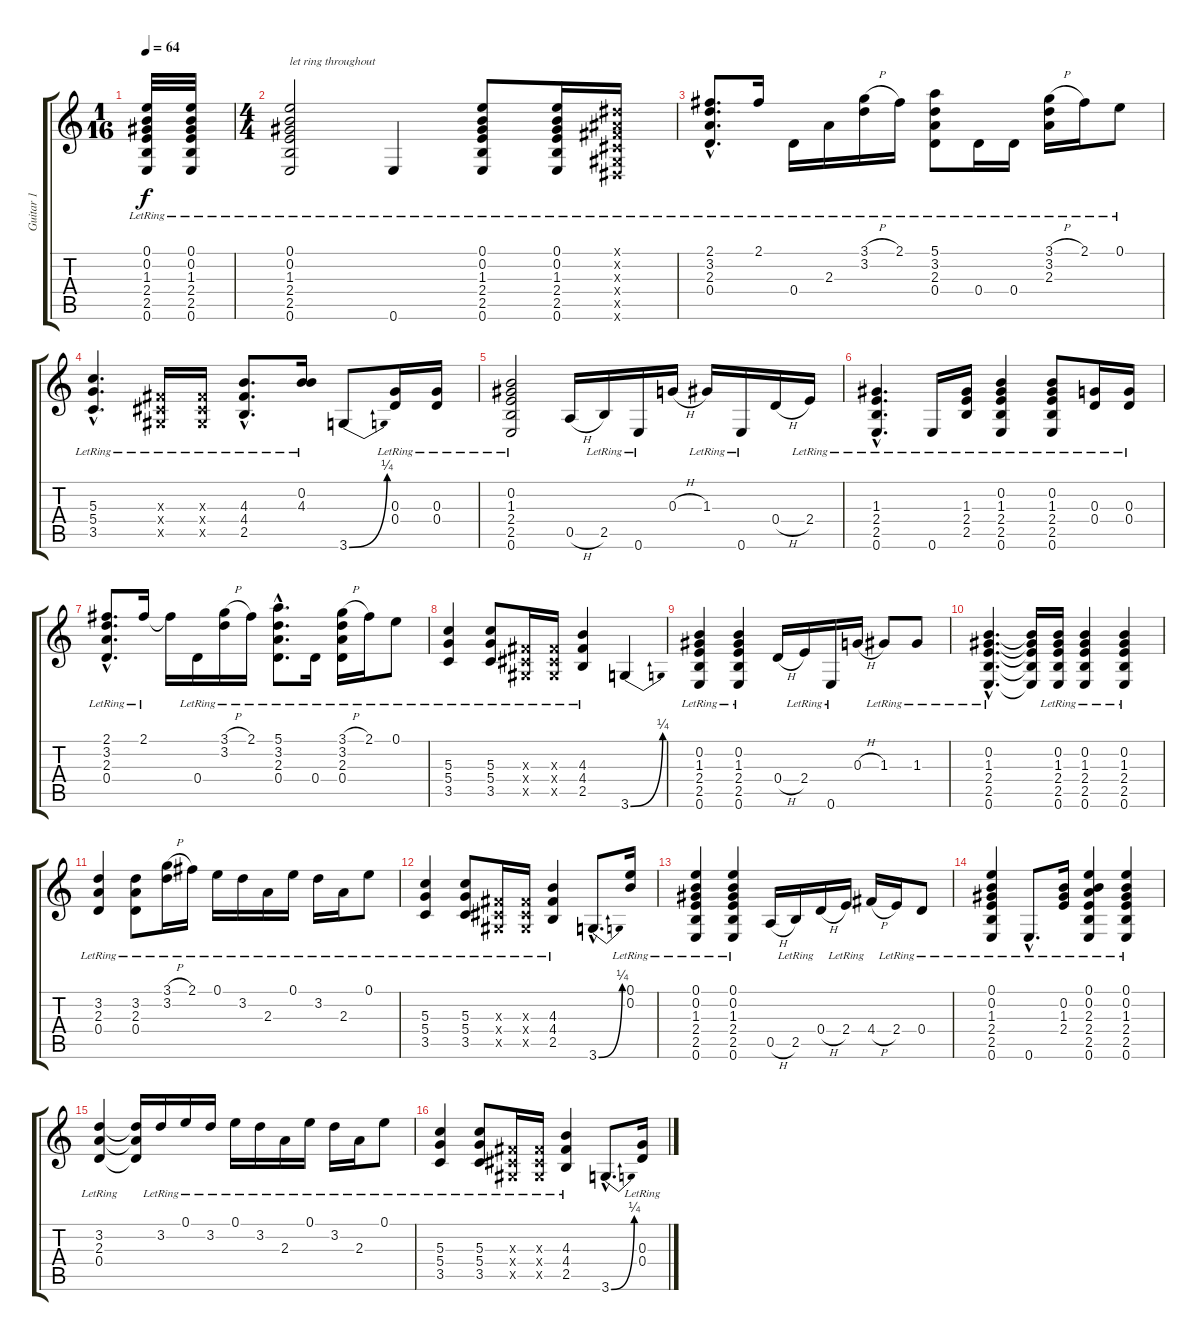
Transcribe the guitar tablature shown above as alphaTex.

\track ("Guitar 1" "Guitar 1") {instrument electricguitarclean}
\staff {score tabs}
\tuning (E4 B3 G3 D3 A2 E2) {hide}
\ts (1 16)
\tempo 64
\clef g2
\ks c
(0.1{lr} 0.2{lr} 1.3{lr} 2.4{lr} 2.5{lr} 0.6{lr}).32{dy f instrument electricguitarclean} (0.1{lr} 0.2{lr} 1.3{lr} 2.4{lr} 2.5{lr} 0.6{lr}).32 |
\ts (4 4)
(0.1{lr} 0.2{lr} 1.3{lr} 2.4{lr} 2.5{lr} 0.6{lr}).2{txt "let ring throughout"} 0.6{lr}.4 (0.1{lr} 0.2{lr} 1.3{lr} 2.4{lr} 2.5{lr} 0.6{lr}).8 (0.1{lr} 0.2{lr} 1.3{lr} 2.4{lr} 2.5{lr} 0.6{lr}).16 (-1.1{lr x} -1.2{lr x} -1.3{lr x} -1.4{lr x} -1.5{lr x} -1.6{lr x}).16 |
(2.1{hac lr} 3.2{hac lr} 2.3{hac lr} 0.4{hac lr}).8{d} 2.1{lr}.16 0.4{lr}.16 2.3{lr}.16 (3.1{h} 3.2{lr}).16 2.1{lr}.16 (5.1{lr} 3.2{lr} 2.3{lr} 0.4{lr}).8 0.4{lr}.16 0.4{lr}.16 (3.1{h} 3.2{lr} 2.3{lr}).16 2.1{lr}.16 0.1{lr}.8 |
(5.3{hac lr} 5.4{hac lr} 3.5{hac lr}).4{d} (-1.3{lr x} -1.4{lr x} -1.5{lr x}).16 (-1.3{lr x} -1.4{lr x} -1.5{lr x}).16 (4.3{hac lr} 4.4{hac lr} 2.5{hac lr}).8{d} (0.2{lr} 4.3{lr}).16 3.6{be (bend 0 0 60 1)}.8 (0.3{lr} 0.4{lr}).16 (0.3{lr} 0.4{lr}).16 |
(0.2{lr} 1.3{lr} 2.4{lr} 2.5{lr} 0.6{lr}).2 0.5{h}.16 2.5{lr}.16 0.6{lr}.16 0.3{h}.16 1.3{lr}.16 0.6{lr}.16 0.4{h}.16 2.4{lr}.16 |
(1.3{hac lr} 2.4{hac lr} 2.5{hac lr} 0.6{hac lr}).4{d} 0.6{lr}.16 (1.3{lr} 2.4{lr} 2.5{lr}).16 (0.2{lr} 1.3{lr} 2.4{lr} 2.5{lr} 0.6{lr}).4 (0.2{lr} 1.3{lr} 2.4{lr} 2.5{lr} 0.6{lr}).8 (0.3{lr} 0.4{lr}).16 (0.3{lr} 0.4{lr}).16 |
(2.1{hac lr} 3.2{hac lr} 2.3{hac lr} 0.4{hac lr}).8{d} 2.1{lr}.16 2.1{t}.16 0.4{lr}.16 (3.1{h} 3.2{lr}).16 2.1{lr}.16 (5.1{hac lr} 3.2{hac lr} 2.3{hac lr} 0.4{hac lr}).8{d} 0.4{lr}.16 (3.1{h} 3.2{lr} 2.3{lr} 0.4{lr}).16 2.1{lr}.16 0.1{lr}.8 |
(5.3{lr} 5.4{lr} 3.5{lr}).4 (5.3{lr} 5.4{lr} 3.5{lr}).8 (-1.3{lr x} -1.4{lr x} -1.5{lr x}).16 (-1.3{lr x} -1.4{lr x} -1.5{lr x}).16 (4.3{lr} 4.4{lr} 2.5{lr}).4 3.6{be (bend 0 0 60 1)}.4 |
(0.2{lr} 1.3{lr} 2.4{lr} 2.5{lr} 0.6{lr}).4 (0.2{lr} 1.3{lr} 2.4{lr} 2.5{lr} 0.6{lr}).4 0.4{h}.16 2.4{lr}.16 0.6{lr}.16 0.3{h}.16 1.3{lr}.8 1.3{lr}.8 |
(0.2{hac lr} 1.3{hac lr} 2.4{hac lr} 2.5{hac lr} 0.6{hac lr}).4{d} (0.2{t} 1.3{t} 2.4{t} 2.5{t} 0.6{t}).16 (0.2{lr} 1.3{lr} 2.4{lr} 2.5{lr} 0.6{lr}).16 (0.2{lr} 1.3{lr} 2.4{lr} 2.5{lr} 0.6{lr}).4 (0.2{lr} 1.3{lr} 2.4{lr} 2.5{lr} 0.6{lr}).4 |
(3.2{lr} 2.3{lr} 0.4{lr}).4 (3.2{lr} 2.3{lr} 0.4{lr}).8 (3.1{h} 3.2{lr}).16 2.1{lr}.16 0.1{lr}.16 3.2{lr}.16 2.3{lr}.16 0.1{lr}.16 3.2{lr}.16 2.3{lr}.16 0.1{lr}.8 |
(5.3{lr} 5.4{lr} 3.5{lr}).4 (5.3{lr} 5.4{lr} 3.5{lr}).8 (-1.3{lr x} -1.4{lr x} -1.5{lr x}).16 (-1.3{lr x} -1.4{lr x} -1.5{lr x}).16 (4.3{lr} 4.4{lr} 2.5{lr}).4 3.6{be (bend 0 0 60 1) hac}.8{d} (0.1{lr} 0.2{lr}).16 |
(0.1{lr} 0.2{lr} 1.3{lr} 2.4{lr} 2.5{lr} 0.6{lr}).4 (0.1{lr} 0.2{lr} 1.3{lr} 2.4{lr} 2.5{lr} 0.6{lr}).4 0.5{h}.16 2.5{lr}.16 0.4{h}.16 2.4{lr}.16 4.4{h}.16 2.4{lr}.16 0.4{lr}.8 |
(0.1{lr} 0.2{lr} 1.3{lr} 2.4{lr} 2.5{lr} 0.6{lr}).4 0.6{hac lr}.8{d} (0.2{lr} 1.3{lr} 2.4{lr}).16 (0.1{lr} 0.2{lr} 2.3{lr} 2.4{lr} 2.5{lr} 0.6{lr}).4 (0.1{lr} 0.2{lr} 1.3{lr} 2.4{lr} 2.5{lr} 0.6{lr}).4 |
(3.2{lr} 2.3{lr} 0.4{lr}).4 (3.2{t} 2.3{t} 0.4{t}).16 3.2{lr}.16 0.1{lr}.16 3.2{lr}.16 0.1{lr}.16 3.2{lr}.16 2.3{lr}.16 0.1{lr}.16 3.2{lr}.16 2.3{lr}.16 0.1{lr}.8 |
(5.3{lr} 5.4{lr} 3.5{lr}).4 (5.3{lr} 5.4{lr} 3.5{lr}).8 (-1.3{lr x} -1.4{lr x} -1.5{lr x}).16 (-1.3{lr x} -1.4{lr x} -1.5{lr x}).16 (4.3{lr} 4.4{lr} 2.5{lr}).4 3.6{be (bend 0 0 60 1) hac}.8{d} (0.3{lr} 0.4{lr}).16
